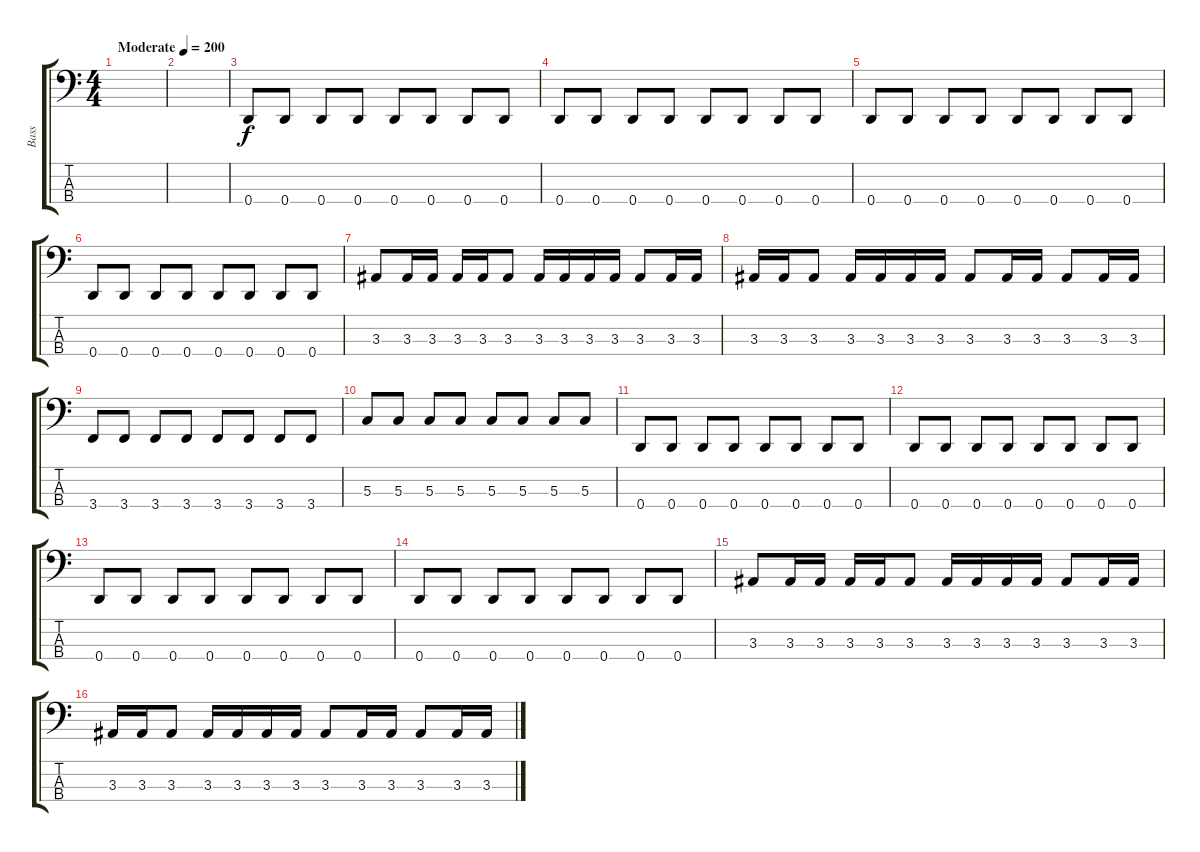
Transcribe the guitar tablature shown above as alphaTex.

\track ("Bass" "Bass") {instrument electricbassfinger}
\staff {score tabs}
\tuning (F2 C2 G1 D1) {hide}
\ts (4 4)
\tempo (200 "Moderate")
\clef f4
\ks c
|
|
0.4.8 0.4.8 0.4.8 0.4.8 0.4.8 0.4.8 0.4.8 0.4.8 |
0.4.8 0.4.8 0.4.8 0.4.8 0.4.8 0.4.8 0.4.8 0.4.8 |
0.4.8 0.4.8 0.4.8 0.4.8 0.4.8 0.4.8 0.4.8 0.4.8 |
0.4.8 0.4.8 0.4.8 0.4.8 0.4.8 0.4.8 0.4.8 0.4.8 |
3.3.8 3.3.16 3.3.16 3.3.16 3.3.16 3.3.8 3.3.16 3.3.16 3.3.16 3.3.16 3.3.8 3.3.16 3.3.16 |
3.3.16 3.3.16 3.3.8 3.3.16 3.3.16 3.3.16 3.3.16 3.3.8 3.3.16 3.3.16 3.3.8 3.3.16 3.3.16 |
3.4.8 3.4.8 3.4.8 3.4.8 3.4.8 3.4.8 3.4.8 3.4.8 |
5.3.8 5.3.8 5.3.8 5.3.8 5.3.8 5.3.8 5.3.8 5.3.8 |
0.4.8 0.4.8 0.4.8 0.4.8 0.4.8 0.4.8 0.4.8 0.4.8 |
0.4.8 0.4.8 0.4.8 0.4.8 0.4.8 0.4.8 0.4.8 0.4.8 |
0.4.8 0.4.8 0.4.8 0.4.8 0.4.8 0.4.8 0.4.8 0.4.8 |
0.4.8 0.4.8 0.4.8 0.4.8 0.4.8 0.4.8 0.4.8 0.4.8 |
3.3.8 3.3.16 3.3.16 3.3.16 3.3.16 3.3.8 3.3.16 3.3.16 3.3.16 3.3.16 3.3.8 3.3.16 3.3.16 |
3.3.16 3.3.16 3.3.8 3.3.16 3.3.16 3.3.16 3.3.16 3.3.8 3.3.16 3.3.16 3.3.8 3.3.16 3.3.16
